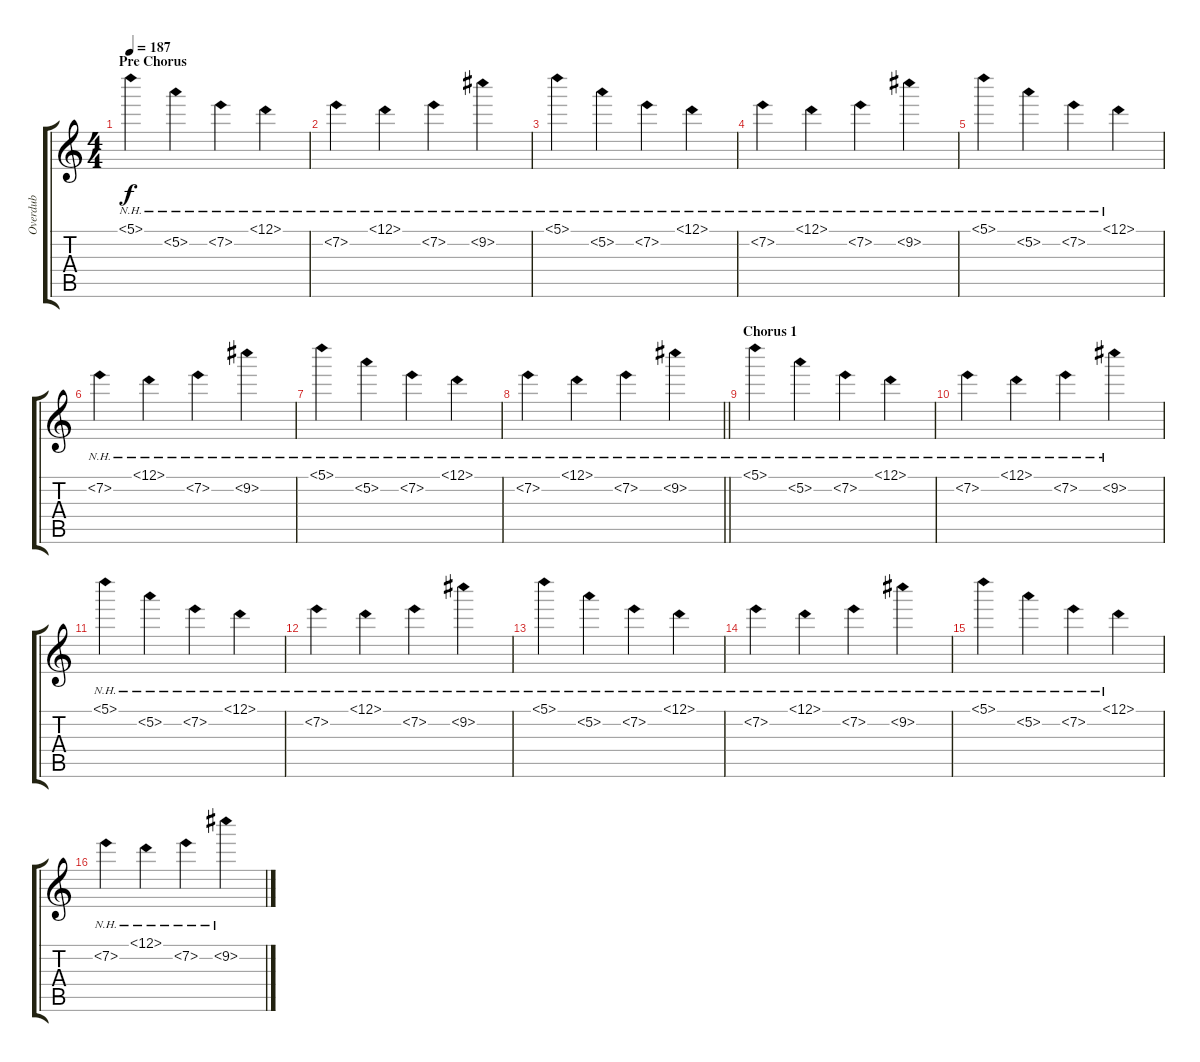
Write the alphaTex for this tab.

\track ("Overdub" "Overdub") {instrument overdrivenguitar}
\staff {score tabs}
\tuning (D4 A3 F3 C3 G2 D2) {hide}
\ts (4 4)
\section ("" "Pre Chorus")
\tempo 187
\clef g2
\ks c
5.1{nh}.4{dy f} 5.2{nh}.4 7.2{nh}.4 12.1{nh}.4 |
7.2{nh}.4 12.1{nh}.4 7.2{nh}.4 9.2{nh}.4 |
5.1{nh}.4 5.2{nh}.4 7.2{nh}.4 12.1{nh}.4 |
7.2{nh}.4 12.1{nh}.4 7.2{nh}.4 9.2{nh}.4 |
5.1{nh}.4 5.2{nh}.4 7.2{nh}.4 12.1{nh}.4 |
7.2{nh}.4 12.1{nh}.4 7.2{nh}.4 9.2{nh}.4 |
5.1{nh}.4 5.2{nh}.4 7.2{nh}.4 12.1{nh}.4 |
\barLineRight lightlight
7.2{nh}.4 12.1{nh}.4 7.2{nh}.4 9.2{nh}.4 |
\section ("" "Chorus 1")
5.1{nh}.4 5.2{nh}.4 7.2{nh}.4 12.1{nh}.4 |
7.2{nh}.4 12.1{nh}.4 7.2{nh}.4 9.2{nh}.4 |
5.1{nh}.4 5.2{nh}.4 7.2{nh}.4 12.1{nh}.4 |
7.2{nh}.4 12.1{nh}.4 7.2{nh}.4 9.2{nh}.4 |
5.1{nh}.4 5.2{nh}.4 7.2{nh}.4 12.1{nh}.4 |
7.2{nh}.4 12.1{nh}.4 7.2{nh}.4 9.2{nh}.4 |
5.1{nh}.4 5.2{nh}.4 7.2{nh}.4 12.1{nh}.4 |
7.2{nh}.4 12.1{nh}.4 7.2{nh}.4 9.2{nh}.4
